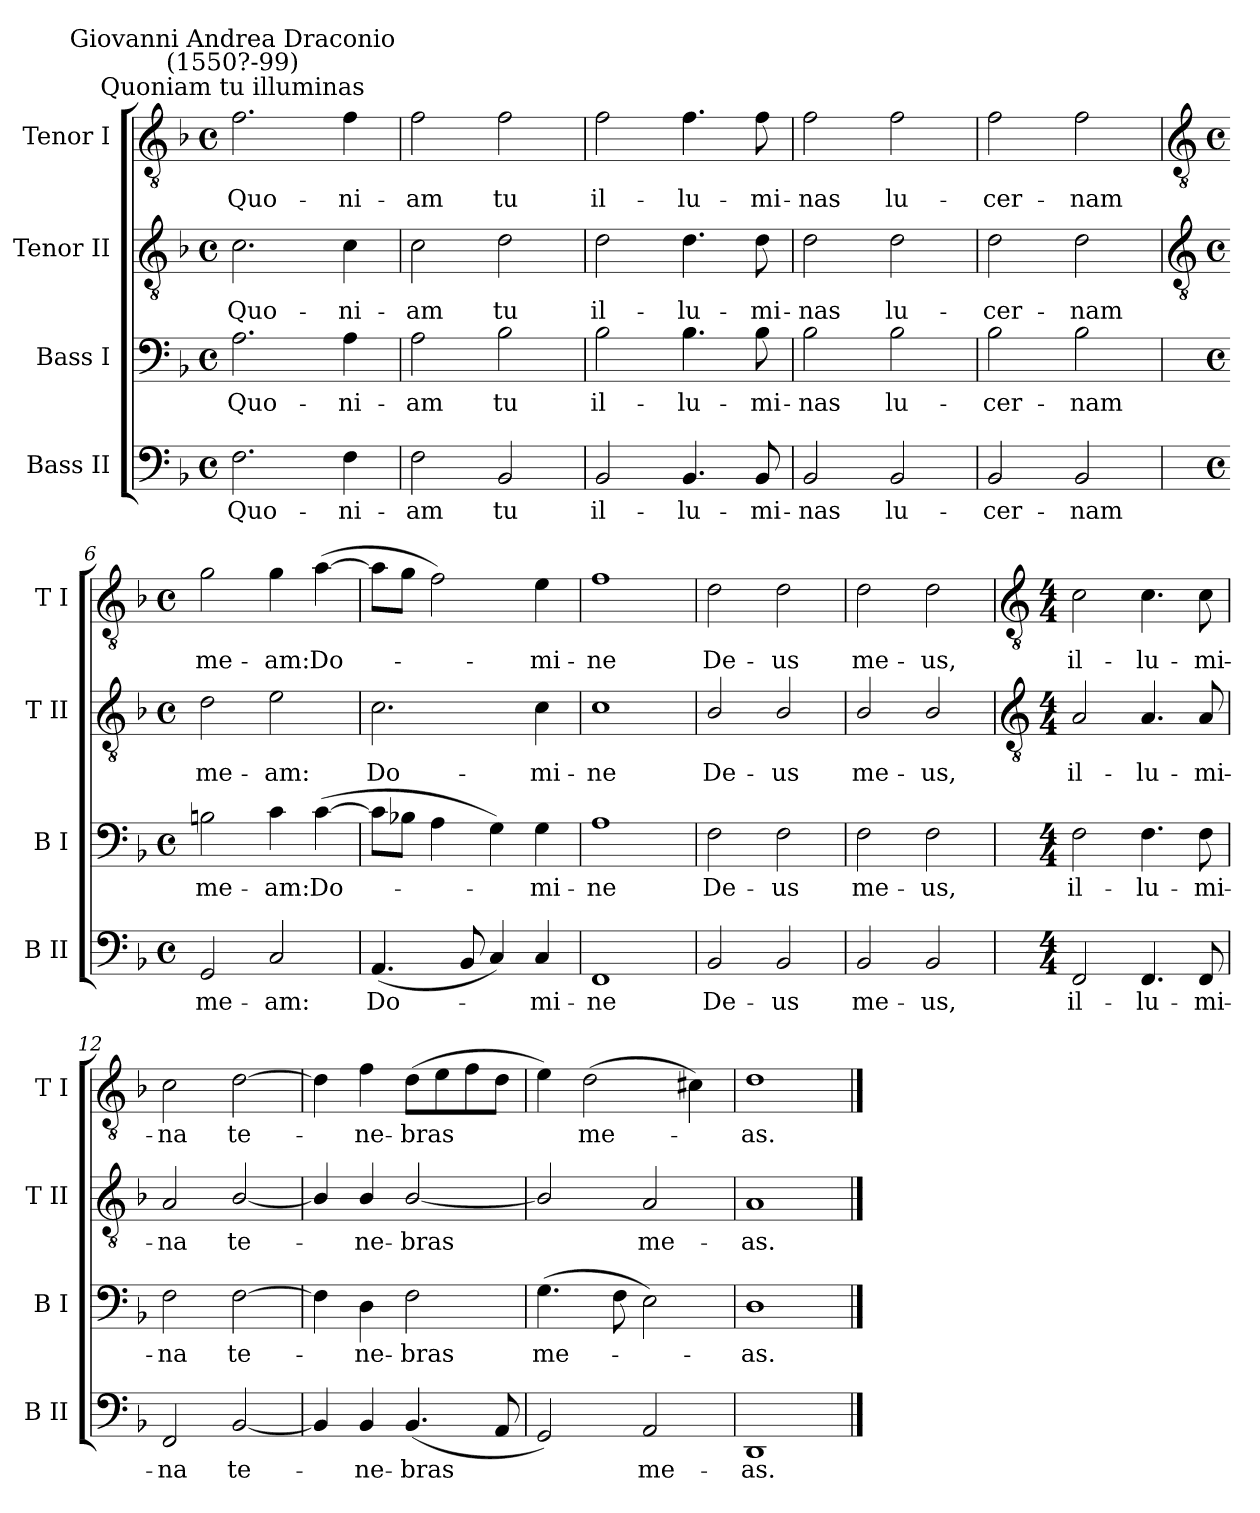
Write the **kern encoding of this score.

**kern	**text	**kern	**text	**kern	**text	**kern	**text
*part4	*part4	*part3	*part3	*part2	*part2	*part1	*part1
*staff4	*staff4	*staff3	*staff3	*staff2	*staff2	*staff1	*staff1
*I"Bass II	*	*I"Bass I	*	*I"Tenor II	*	*I"Tenor I	*
*I'B II	*	*I'B I	*	*I'T II	*	*I'T I	*
*clefF4	*	*clefF4	*	*clefGv2	*	*clefGv2	*
*k[b-]	*	*k[b-]	*	*k[b-]	*	*k[b-]	*
*F:	*	*F:	*	*F:	*	*F:	*
*M4/4	*	*M4/4	*	*M4/4	*	*M4/4	*
*met(c)	*	*met(c)	*	*met(c)	*	*met(c)	*
=1	=1	=1	=1	=1	=1	=1	=1
!	!	!	!	!	!	!LO:TX:a:cj:t=Quoniam tu illuminas	!
!	!	!	!	!	!	!LO:TX:a:cj:t=Giovanni Andrea Draconio\n(1550?-99)	!
!	!LO:LY:b	!	!LO:LY:b	!	!LO:LY:b	!	!LO:LY:b
2.F	Quo-	2.A	Quo-	2.c	Quo-	2.f	Quo-
!	!LO:LY:b	!	!LO:LY:b	!	!LO:LY:b	!	!LO:LY:b
4F	-ni-	4A	-ni-	4c	-ni-	4f	-ni-
=2	=2	=2	=2	=2	=2	=2	=2
!	!LO:LY:b	!	!LO:LY:b	!	!LO:LY:b	!	!LO:LY:b
2F	-am	2A	-am	2c	-am	2f	-am
!	!LO:LY:b	!	!LO:LY:b	!	!LO:LY:b	!	!LO:LY:b
2BB-	tu	2B-	tu	2d	tu	2f	tu
=3	=3	=3	=3	=3	=3	=3	=3
!	!LO:LY:b	!	!LO:LY:b	!	!LO:LY:b	!	!LO:LY:b
2BB-	il-	2B-	il-	2d	il-	2f	il-
!	!LO:LY:b	!	!LO:LY:b	!	!LO:LY:b	!	!LO:LY:b
4.BB-	-lu-	4.B-	-lu-	4.d	-lu-	4.f	-lu-
!	!LO:LY:b	!	!LO:LY:b	!	!LO:LY:b	!	!LO:LY:b
8BB-	-mi-	8B-	-mi-	8d	-mi-	8f	-mi-
=4	=4	=4	=4	=4	=4	=4	=4
!	!LO:LY:b	!	!LO:LY:b	!	!LO:LY:b	!	!LO:LY:b
2BB-	-nas	2B-	-nas	2d	-nas	2f	-nas
!	!LO:LY:b	!	!LO:LY:b	!	!LO:LY:b	!	!LO:LY:b
2BB-	lu-	2B-	lu-	2d	lu-	2f	lu-
=5	=5	=5	=5	=5	=5	=5	=5
!	!LO:LY:b	!	!LO:LY:b	!	!LO:LY:b	!	!LO:LY:b
2BB-	-cer-	2B-	-cer-	2d	-cer-	2f	-cer-
!	!LO:LY:b	!	!LO:LY:b	!	!LO:LY:b	!	!LO:LY:b
2BB-	-nam	2B-	-nam	2d	-nam	2f	-nam
!!LO:LB:g=z
=6	=6	=6	=6	=6	=6	=6	=6
*	*	*	*	*clefGv2	*	*clefGv2	*
*M4/4	*	*M4/4	*	*M4/4	*	*M4/4	*
*met(c)	*	*met(c)	*	*met(c)	*	*met(c)	*
!	!LO:LY:b	!	!LO:LY:b	!	!LO:LY:b	!	!LO:LY:b
2GG	me-	2Bn	me-	2d	me-	2g	me-
!	!LO:LY:b	!	!LO:LY:b	!	!LO:LY:b	!	!LO:LY:b
2C	-am:	4c	-am:	2e	-am:	4g	-am:
!	!	!	!LO:LY:b	!	!	!	!LO:LY:b
.	.	(>[4c	Do-	.	.	(>[4a	Do-
=7	=7	=7	=7	=7	=7	=7	=7
!	!LO:LY:b	!	!	!	!LO:LY:b	!	!
(<4.AA	Do-	8cL]	.	2.c	Do-	8aL]	.
.	.	8B-XJ	.	.	.	8gJ	.
.	.	4A	.	.	.	2f)	.
8BB-	.	.	.	.	.	.	.
4C)	.	4G)	.	.	.	.	.
!	!LO:LY:b	!	!LO:LY:b	!	!LO:LY:b	!	!LO:LY:b
4C	mi-	4G	mi-	4c	-mi-	4e	mi-
=8	=8	=8	=8	=8	=8	=8	=8
!	!LO:LY:b	!	!LO:LY:b	!	!LO:LY:b	!	!LO:LY:b
1FF	-ne	1A	-ne	1c	-ne	1f	-ne
=9	=9	=9	=9	=9	=9	=9	=9
!	!LO:LY:b	!	!LO:LY:b	!	!LO:LY:b	!	!LO:LY:b
2BB-	De-	2F	De-	2B-/	De-	2d	De-
!	!LO:LY:b	!	!LO:LY:b	!	!LO:LY:b	!	!LO:LY:b
2BB-	-us	2F	-us	2B-/	-us	2d	-us
=10	=10	=10	=10	=10	=10	=10	=10
!	!LO:LY:b	!	!LO:LY:b	!	!LO:LY:b	!	!LO:LY:b
2BB-	me-	2F	me-	2B-/	me-	2d	me-
!	!LO:LY:b	!	!LO:LY:b	!	!LO:LY:b	!	!LO:LY:b
2BB-	-us,	2F	-us,	2B-/	-us,	2d	-us,
!!LO:LB:g=z
=11	=11	=11	=11	=11	=11	=11	=11
*	*	*	*	*clefGv2	*	*clefGv2	*
*M4/4	*	*M4/4	*	*M4/4	*	*M4/4	*
!	!LO:LY:b	!	!LO:LY:b	!	!LO:LY:b	!	!LO:LY:b
2FF	il-	2F	il-	2A	il-	2c	il-
!	!LO:LY:b	!	!LO:LY:b	!	!LO:LY:b	!	!LO:LY:b
4.FF	-lu-	4.F	-lu-	4.A	-lu-	4.c	-lu-
!	!LO:LY:b	!	!LO:LY:b	!	!LO:LY:b	!	!LO:LY:b
8FF	-mi-	8F	-mi-	8A	-mi-	8c	-mi-
=12	=12	=12	=12	=12	=12	=12	=12
!	!LO:LY:b	!	!LO:LY:b	!	!LO:LY:b	!	!LO:LY:b
2FF	-na	2F	-na	2A	-na	2c	-na
!	!LO:LY:b	!	!LO:LY:b	!	!LO:LY:b	!	!LO:LY:b
[2BB-	te-	[2F	te-	[2B-/	te-	[2d	te-
=13	=13	=13	=13	=13	=13	=13	=13
4BB-]	.	4F]	.	4B-/]	.	4d]	.
!	!LO:LY:b	!	!LO:LY:b	!	!LO:LY:b	!	!LO:LY:b
4BB-	ne-	4D	ne-	4B-/	ne-	4f	ne-
!	!LO:LY:b	!	!LO:LY:b	!	!LO:LY:b	!	!LO:LY:b
(<4.BB-	-bras	2F	-bras	[2B-/	-bras	(>8dL	-bras
.	.	.	.	.	.	8e	.
.	.	.	.	.	.	8f	.
8AA	.	.	.	.	.	8dJ	.
=14	=14	=14	=14	=14	=14	=14	=14
!	!	!	!LO:LY:b	!	!	!	!
2GG)	.	(>4.G	me-	2B-/]	.	4e)	.
!	!	!	!	!	!	!	!LO:LY:b
.	.	.	.	.	.	(>2d	me-
.	.	8F	.	.	.	.	.
!	!LO:LY:b	!	!	!	!LO:LY:b	!	!
2AA	me-	2E)	.	2A	me-	.	.
.	.	.	.	.	.	4c#X)	.
=15	=15	=15	=15	=15	=15	=15	=15
!	!LO:LY:b	!	!LO:LY:b	!	!LO:LY:b	!	!LO:LY:b
1DD	-as.	1D	as.	1A	-as.	1d	as.
==	==	==	==	==	==	==	==
*-	*-	*-	*-	*-	*-	*-	*-
